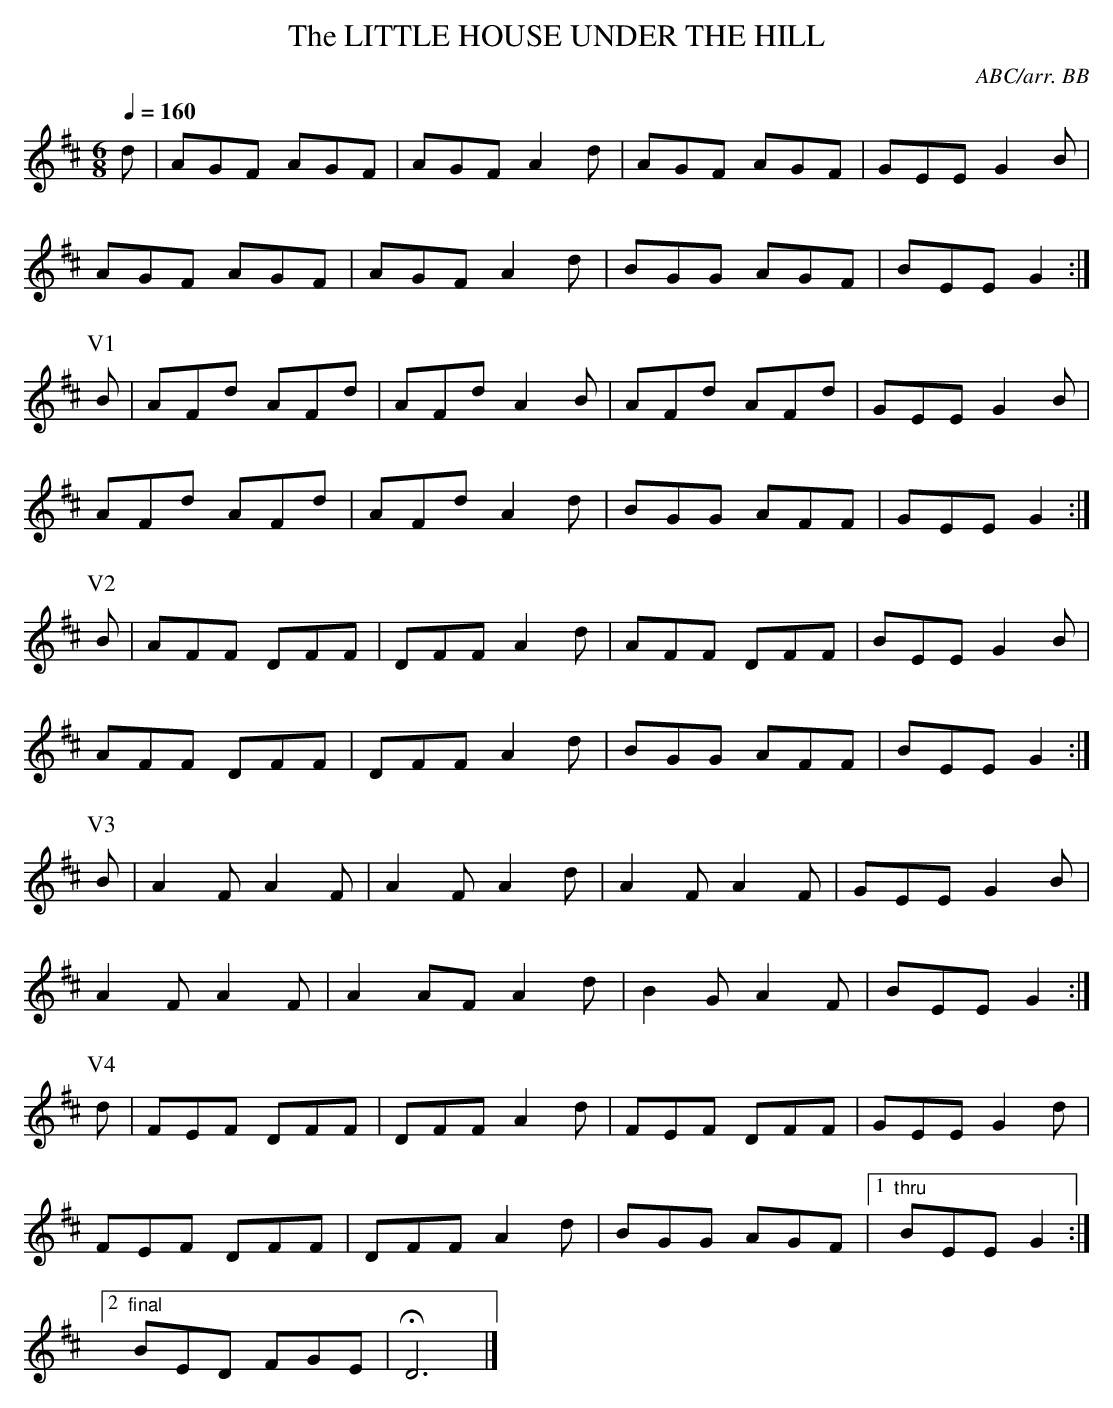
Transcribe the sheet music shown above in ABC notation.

X:1
T:LITTLE HOUSE UNDER THE HILL, The
C:ABC/arr. BB
Y:"Irish"
9-40 are just variations on mm 1-8.
Q:1/4=160
M:6/8
L:1/8
K:D
d|AGF AGF|AGF A2d|AGF AGF |GEE G2B|
AGF AGF|AGF A2d|BGG AGF|BEE G2 :|
P:V1
B|AFd AFd|AFd A2B|AFd AFd|GEE G2B|
AFd AFd|AFd A2d|BGG AFF|GEE G2 :|
P:V2
B|AFF DFF|DFF A2d|AFF DFF|BEE G2B|
AFF DFF|DFF A2d|BGG AFF|BEE G2 :|
P:V3
B|A2F A2F|A2F A2d|A2F A2F|GEE G2B|
A2F A2F|A2AF A2d|B2G A2F|BEE G2 :|
P:V4
d|FEF DFF|DFF A2d|FEF DFF|GEE G2d|
FEF DFF|DFF A2d|BGG AGF|1 "thru"BEE G2 :|
[2 "final"BED FGE|HD6|]
